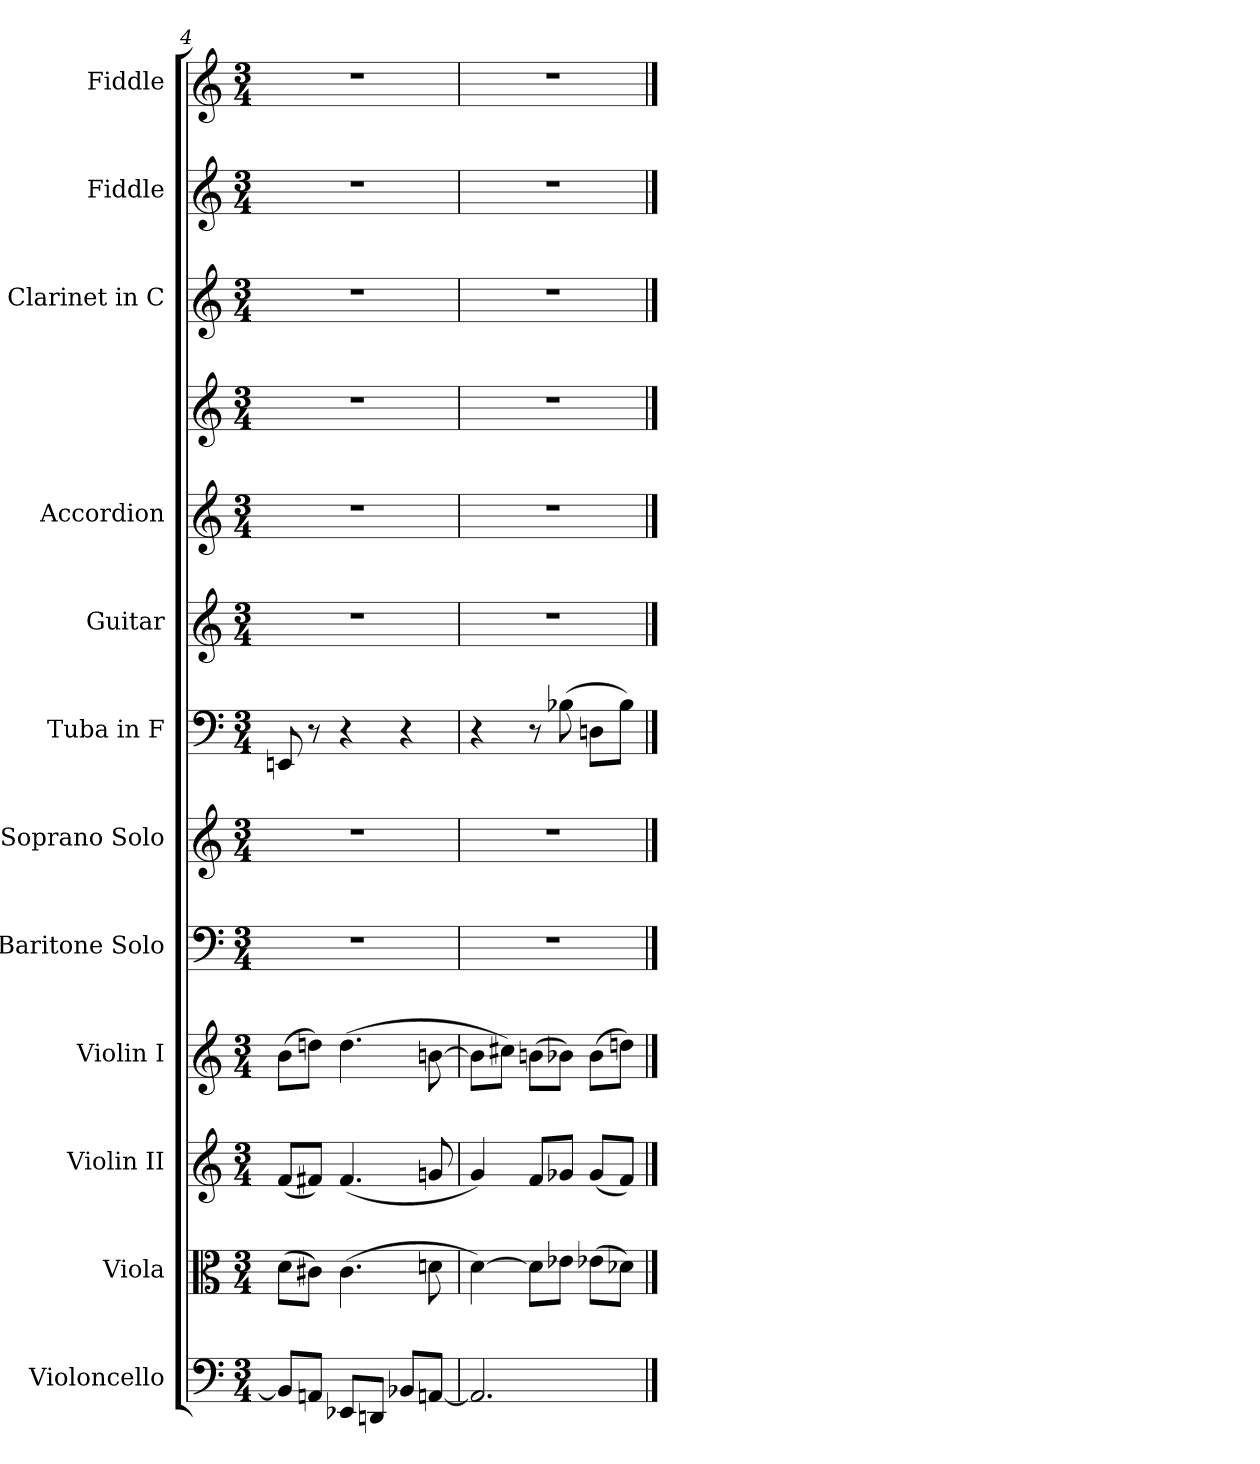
**kern	**kern	**kern	**kern	**kern	**kern	**kern	**kern	**kern	**kern	**kern	**kern	**kern
*part12	*part11	*part10	*part9	*part8	*part7	*part6	*part5	*part4	*part4	*part3	*part2	*part1
*staff13	*staff12	*staff11	*staff10	*staff9	*staff8	*staff7	*staff6	*staff5	*staff4	*staff3	*staff2	*staff1
*I"Violoncello	*I"Viola	*I"Violin II	*I"Violin I	*I"Baritone Solo	*I"Soprano Solo	*I"Tuba in F	*I"Guitar	*I"Accordion	*	*I"Clarinet in C	*I"Fiddle	*I"Fiddle
*I'Vc.	*I'Vla.	*I'Vln. II	*I'Vln. I	*I'Bar. Solo	*I'S. Solo	*I'Tba.	*I'Gtr.	*I'Accord.	*	*I'Cl.	*I'Fid.	*I'Fid.
*clefF4	*clefC3	*clefG2	*clefG2	*clefF4	*clefG2	*clefF4	*clefG2	*clefG2	*clefG2	*clefG2	*clefG2	*clefG2
*k[]	*k[]	*k[]	*k[]	*k[]	*k[]	*k[]	*k[]	*k[]	*k[]	*k[]	*k[]	*k[]
*M3/4	*M3/4	*M3/4	*M3/4	*M3/4	*M3/4	*M3/4	*M3/4	*M3/4	*M3/4	*M3/4	*M3/4	*M3/4
=4	=4	=4	=4	=4	=4	=4	=4	=4	=4	=4	=4	=4
8BB-L]	(8dL	(8fL	(8bL	2.r	2.r	8EEn	2.r	2.r	2.r	2.r	2.r	2.r
8AAnJ	8c#XJ)	8f#XJ)	8ddnJ)	.	.	8r	.	.	.	.	.	.
8EE-XL	(4.c#	(4.f#	(4.dd	.	.	4r	.	.	.	.	.	.
8DDnJ	.	.	.	.	.	.	.	.	.	.	.	.
8BB-XL	.	.	.	.	.	4r	.	.	.	.	.	.
[8AAnJ	8dn	8gn	[8bn	.	.	.	.	.	.	.	.	.
=5	=5	=5	=5	=5	=5	=5	=5	=5	=5	=5	=5	=5
2.AA]	[4d)	4g)	8bL]	2.r	2.r	4r	2.r	2.r	2.r	2.r	2.r	2.r
.	.	.	8cc#XJ)	.	.	.	.	.	.	.	.	.
.	8dL]	8fL	(8bnL	.	.	8r	.	.	.	.	.	.
.	8e-XJ	8g-XJ	8b-XJ)	.	.	(8B-X	.	.	.	.	.	.
.	(8e-XL	(8g-L	(8b-L	.	.	8DnL	.	.	.	.	.	.
.	8d-XJ)	8fJ)	8ddnJ)	.	.	8B-J)	.	.	.	.	.	.
==	==	==	==	==	==	==	==	==	==	==	==	==
*-	*-	*-	*-	*-	*-	*-	*-	*-	*-	*-	*-	*-
